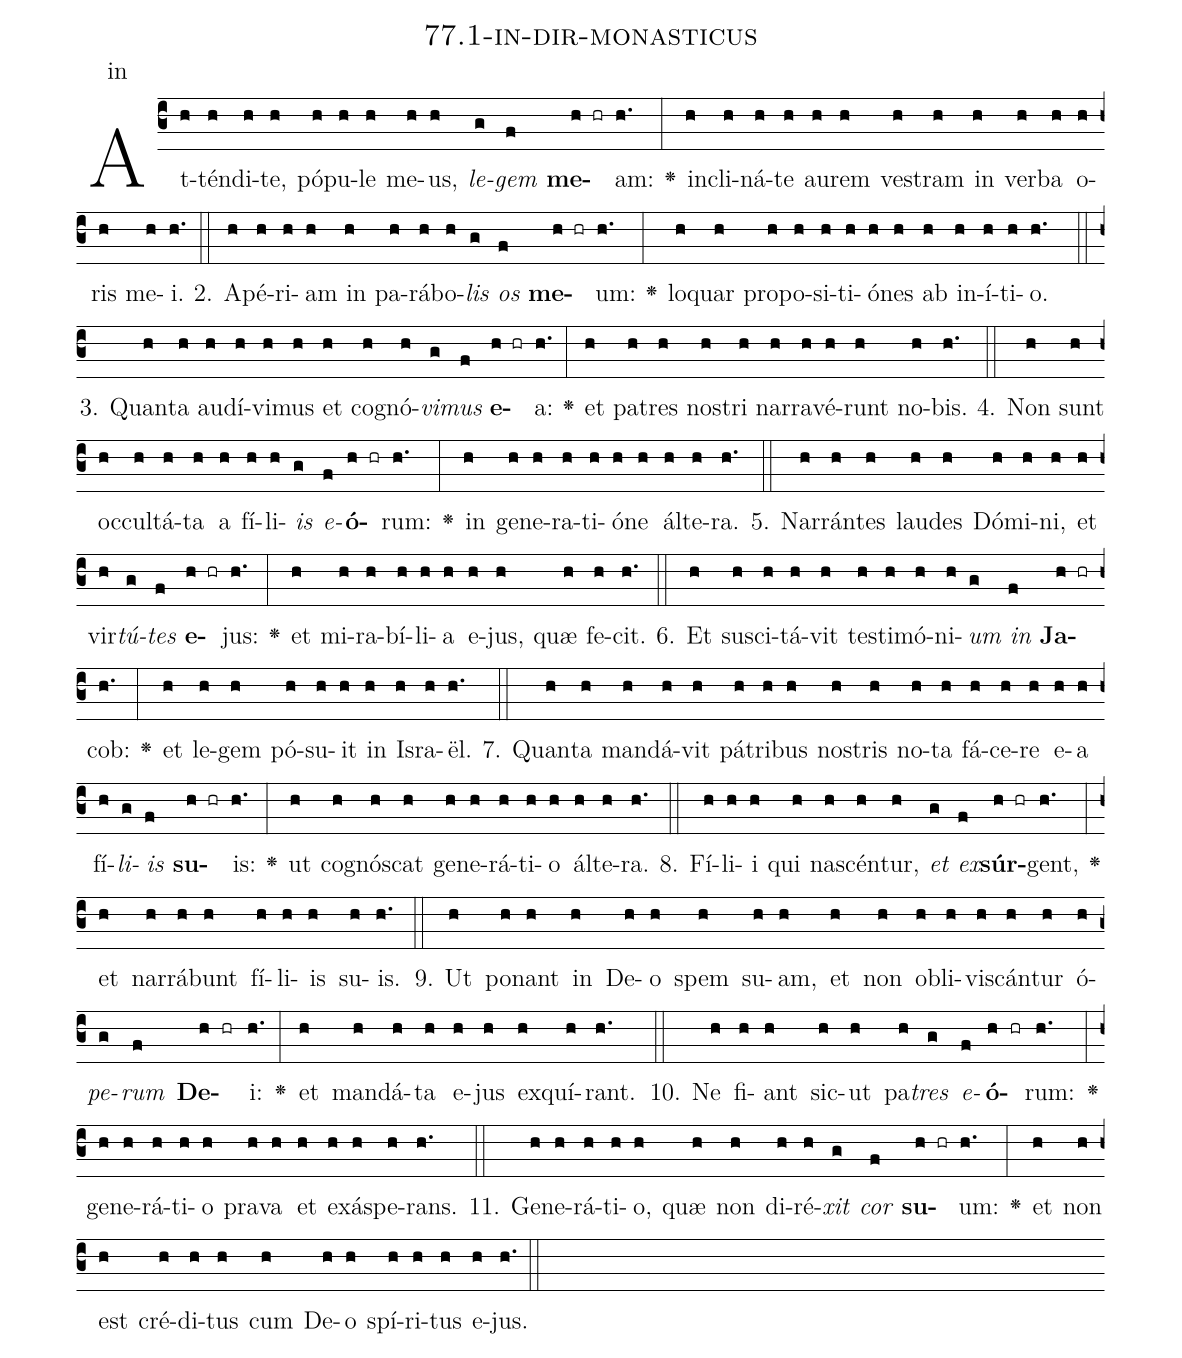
name: 77.1-in-dir-monasticus;
annotation: in;
%%
(c3)At(h)tén(h)di(h)te,(h) pó(h)pu(h)le(h) me(h)us,(h) <i>le</i>(g)<i>gem</i>(f) <b>me</b>(h hr)am:(h.) <v>\greheightstar</v>(:) in(h)cli(h)ná(h)te(h) au(h)rem(h) ves(h)tram(h) in(h) ver(h)ba(h) o(h)ris(h) me(h)i.(h.) (::)
2. A(h)pé(h)ri(h)am(h) in(h) pa(h)rá(h)bo(h)<i>lis</i>(g) <i>os</i>(f) <b>me</b>(h hr)um:(h.) <v>\greheightstar</v>(:) lo(h)quar(h) pro(h)po(h)si(h)ti(h)ó(h)nes(h) ab(h) in(h)í(h)ti(h)o.(h.) (::)
3. Quan(h)ta(h) au(h)dí(h)vi(h)mus(h) et(h) co(h)gnó(h)<i>vi</i>(g)<i>mus</i>(f) <b>e</b>(h hr)a:(h.) <v>\greheightstar</v>(:) et(h) pa(h)tres(h) nos(h)tri(h) nar(h)ra(h)vé(h)runt(h) no(h)bis.(h.) (::)
4. Non(h) sunt(h) oc(h)cul(h)tá(h)ta(h) a(h) fí(h)li(h)<i>is</i>(g) <i>e</i>(f)<b>ó</b>(h hr)rum:(h.) <v>\greheightstar</v>(:) in(h) ge(h)ne(h)ra(h)ti(h)ó(h)ne(h) ál(h)te(h)ra.(h.) (::)
5. Nar(h)rán(h)tes(h) lau(h)des(h) Dó(h)mi(h)ni,(h) et(h) vir(h)<i>tú</i>(g)<i>tes</i>(f) <b>e</b>(h hr)jus:(h.) <v>\greheightstar</v>(:) et(h) mi(h)ra(h)bí(h)li(h)a(h) e(h)jus,(h) quæ(h) fe(h)cit.(h.) (::)
6. Et(h) su(h)sci(h)tá(h)vit(h) tes(h)ti(h)mó(h)ni(h)<i>um</i>(g) <i>in</i>(f) <b>Ja</b>(h hr)cob:(h.) <v>\greheightstar</v>(:) et(h) le(h)gem(h) pó(h)su(h)it(h) in(h) Is(h)ra(h)ël.(h.) (::)
7. Quan(h)ta(h) man(h)dá(h)vit(h) pá(h)tri(h)bus(h) nos(h)tris(h) no(h)ta(h) fá(h)ce(h)re(h) e(h)a(h) fí(h)<i>li</i>(g)<i>is</i>(f) <b>su</b>(h hr)is:(h.) <v>\greheightstar</v>(:) ut(h) co(h)gnós(h)cat(h) ge(h)ne(h)rá(h)ti(h)o(h) ál(h)te(h)ra.(h.) (::)
8. Fí(h)li(h)i(h) qui(h) na(h)scén(h)tur,(h) <i>et</i>(g) <i>ex</i>(f)<b>súr</b>(h hr)gent,(h.) <v>\greheightstar</v>(:) et(h) nar(h)rá(h)bunt(h) fí(h)li(h)is(h) su(h)is.(h.) (::)
9. Ut(h) po(h)nant(h) in(h) De(h)o(h) spem(h) su(h)am,(h) et(h) non(h) ob(h)li(h)vis(h)cán(h)tur(h) ó(h)<i>pe</i>(g)<i>rum</i>(f) <b>De</b>(h hr)i:(h.) <v>\greheightstar</v>(:) et(h) man(h)dá(h)ta(h) e(h)jus(h) ex(h)quí(h)rant.(h.) (::)
10. Ne(h) fi(h)ant(h) sic(h)ut(h) pa(h)<i>tres</i>(g) <i>e</i>(f)<b>ó</b>(h hr)rum:(h.) <v>\greheightstar</v>(:) ge(h)ne(h)rá(h)ti(h)o(h) pra(h)va(h) et(h) ex(h)ás(h)pe(h)rans.(h.) (::)
11. Ge(h)ne(h)rá(h)ti(h)o,(h) quæ(h) non(h) di(h)ré(h)<i>xit</i>(g) <i>cor</i>(f) <b>su</b>(h hr)um:(h.) <v>\greheightstar</v>(:) et(h) non(h) est(h) cré(h)di(h)tus(h) cum(h) De(h)o(h) spí(h)ri(h)tus(h) e(h)jus.(h.) (::)
